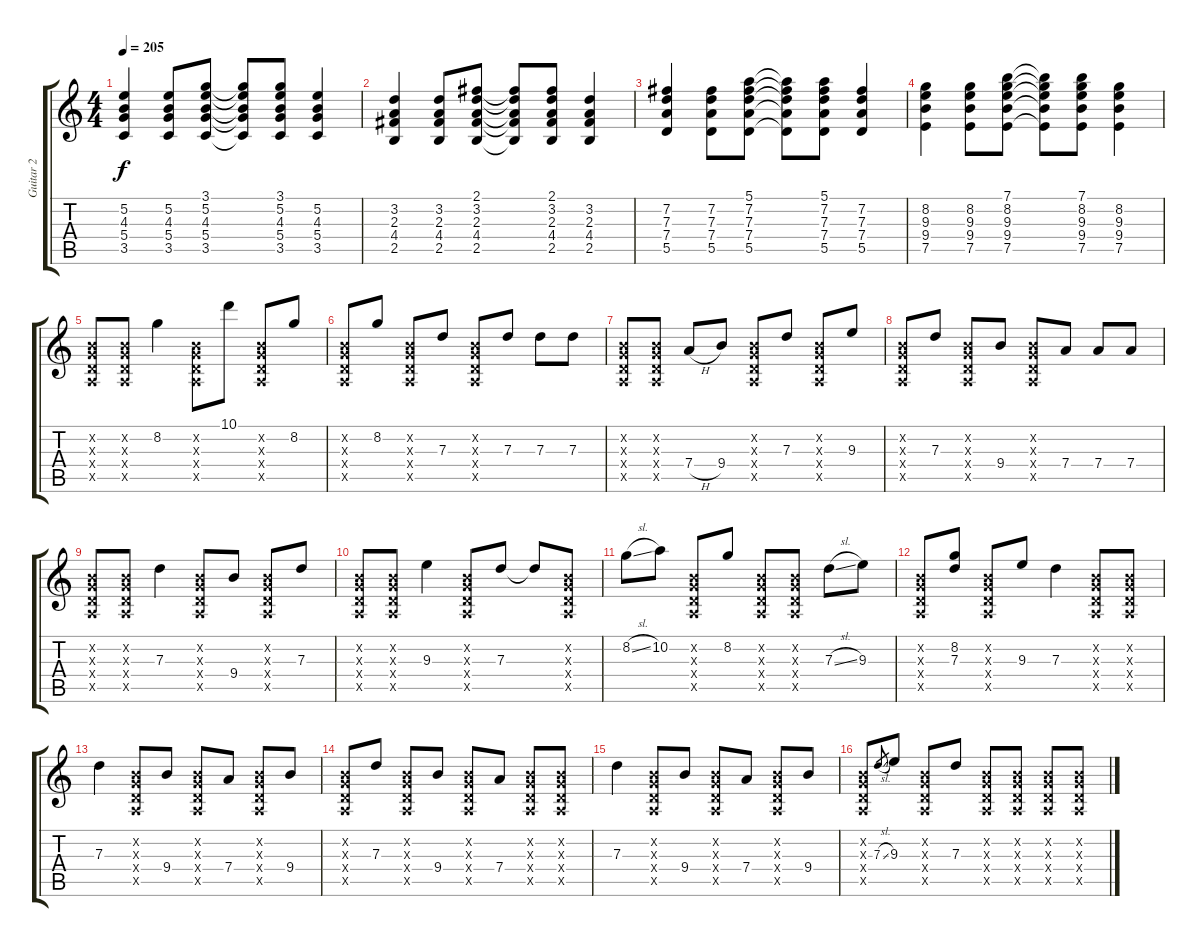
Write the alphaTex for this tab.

\track ("Guitar 2" "Guitar 2") {instrument distortionguitar}
\staff {score tabs}
\tuning (E4 B3 G3 D3 A2 E2) {hide}
\ts (4 4)
\tempo 205
\clef g2
\ks c
(5.2 4.3 5.4 3.5).4{dy f} (5.2 4.3 5.4 3.5).8 (3.1 5.2 4.3 5.4 3.5).8 (3.1{t} 5.2{t} 4.3{t} 5.4{t} 3.5{t}).8 (3.1 5.2 4.3 5.4 3.5).8 (5.2 4.3 5.4 3.5).4 |
(3.2 2.3 4.4 2.5).4 (3.2 2.3 4.4 2.5).8 (2.1 3.2 2.3 4.4 2.5).8 (2.1{t} 3.2{t} 2.3{t} 4.4{t} 2.5{t}).8 (2.1 3.2 2.3 4.4 2.5).8 (3.2 2.3 4.4 2.5).4 |
(7.2 7.3 7.4 5.5).4 (7.2 7.3 7.4 5.5).8 (5.1 7.2 7.3 7.4 5.5).8 (5.1{t} 7.2{t} 7.3{t} 7.4{t} 5.5{t}).8 (5.1 7.2 7.3 7.4 5.5).8 (7.2 7.3 7.4 5.5).4 |
(8.2 9.3 9.4 7.5).4 (8.2 9.3 9.4 7.5).8 (7.1 8.2 9.3 9.4 7.5).8 (7.1{t} 8.2{t} 9.3{t} 9.4{t} 7.5{t}).8 (7.1 8.2 9.3 9.4 7.5).8 (8.2 9.3 9.4 7.5).4 |
(0.2{x} 0.3{x} 0.4{x} 0.5{x}).8 (0.2{x} 0.3{x} 0.4{x} 0.5{x}).8 8.2.4 (0.2{x} 0.3{x} 0.4{x} 0.5{x}).8 10.1.8 (0.2{x} 0.3{x} 0.4{x} 0.5{x}).8 8.2.8 |
(0.2{x} 0.3{x} 0.4{x} 0.5{x}).8 8.2.8 (0.2{x} 0.3{x} 0.4{x} 0.5{x}).8 7.3.8 (0.2{x} 0.3{x} 0.4{x} 0.5{x}).8 7.3.8 7.3.8 7.3.8 |
(0.2{x} 0.3{x} 0.4{x} 0.5{x}).8 (0.2{x} 0.3{x} 0.4{x} 0.5{x}).8 7.4{h}.8 9.4.8 (0.2{x} 0.3{x} 0.4{x} 0.5{x}).8 7.3.8 (0.2{x} 0.3{x} 0.4{x} 0.5{x}).8 9.3.8 |
(0.2{x} 0.3{x} 0.4{x} 0.5{x}).8 7.3.8 (0.2{x} 0.3{x} 0.4{x} 0.5{x}).8 9.4.8 (0.2{x} 0.3{x} 0.4{x} 0.5{x}).8 7.4.8 7.4.8 7.4.8 |
(0.2{x} 0.3{x} 0.4{x} 0.5{x}).8 (0.2{x} 0.3{x} 0.4{x} 0.5{x}).8 7.3.4 (0.2{x} 0.3{x} 0.4{x} 0.5{x}).8 9.4.8 (0.2{x} 0.3{x} 0.4{x} 0.5{x}).8 7.3.8 |
(0.2{x} 0.3{x} 0.4{x} 0.5{x}).8 (0.2{x} 0.3{x} 0.4{x} 0.5{x}).8 9.3.4 (0.2{x} 0.3{x} 0.4{x} 0.5{x}).8 7.3.8 7.3{t}.8 (0.2{x} 0.3{x} 0.4{x} 0.5{x}).8 |
8.2{sl}.8 10.2.8 (0.2{x} 0.3{x} 0.4{x} 0.5{x}).8 8.2.8 (0.2{x} 0.3{x} 0.4{x} 0.5{x}).8 (0.2{x} 0.3{x} 0.4{x} 0.5{x}).8 7.3{sl}.8 9.3.8 |
(0.2{x} 0.3{x} 0.4{x} 0.5{x}).8 (8.2 7.3).8 (0.2{x} 0.3{x} 0.4{x} 0.5{x}).8 9.3.8 7.3.4 (0.2{x} 0.3{x} 0.4{x} 0.5{x}).8 (0.2{x} 0.3{x} 0.4{x} 0.5{x}).8 |
7.3.4 (0.2{x} 0.3{x} 0.4{x} 0.5{x}).8 9.4.8 (0.2{x} 0.3{x} 0.4{x} 0.5{x}).8 7.4.8 (0.2{x} 0.3{x} 0.4{x} 0.5{x}).8 9.4.8 |
(0.2{x} 0.3{x} 0.4{x} 0.5{x}).8 7.3.8 (0.2{x} 0.3{x} 0.4{x} 0.5{x}).8 9.4.8 (0.2{x} 0.3{x} 0.4{x} 0.5{x}).8 7.4.8 (0.2{x} 0.3{x} 0.4{x} 0.5{x}).8 (0.2{x} 0.3{x} 0.4{x} 0.5{x}).8 |
7.3.4 (0.2{x} 0.3{x} 0.4{x} 0.5{x}).8 9.4.8 (0.2{x} 0.3{x} 0.4{x} 0.5{x}).8 7.4.8 (0.2{x} 0.3{x} 0.4{x} 0.5{x}).8 9.4.8 |
(0.2{x} 0.3{x} 0.4{x} 0.5{x}).8 7.3{sl}.8{gr} 9.3.8 (0.2{x} 0.3{x} 0.4{x} 0.5{x}).8 7.3.8 (0.2{x} 0.3{x} 0.4{x} 0.5{x}).8 (0.2{x} 0.3{x} 0.4{x} 0.5{x}).8 (0.2{x} 0.3{x} 0.4{x} 0.5{x}).8 (0.2{x} 0.3{x} 0.4{x} 0.5{x}).8
